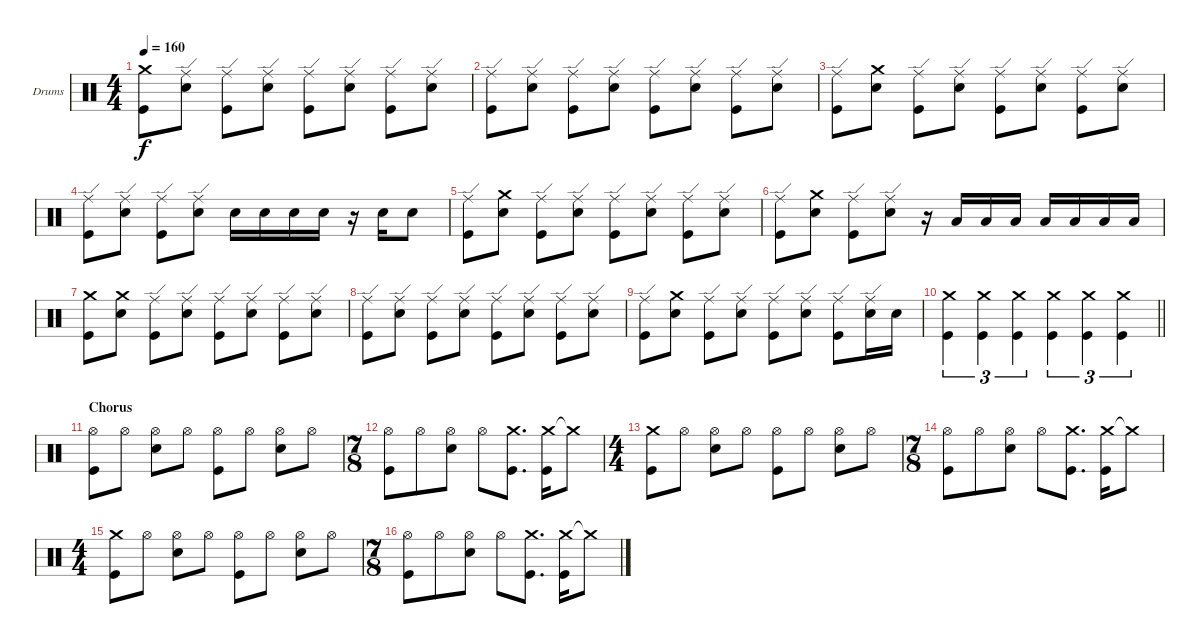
\bracketExtendMode groupsimilarinstruments
\firstSystemTrackNameOrientation horizontal
\otherSystemsTrackNameOrientation horizontal
\track ("Drumkit" "Drums") {instrument percussion}
\staff {score}
\articulation defaults
\ts (4 4)
\tempo 160
\clef neutral
\ks c
("Crash medium (hit)" "Kick (hit)").8{dy f} ("Ride (edge)" "Snare (hit) 2").8 ("Ride (edge)" "Kick (hit)").8 ("Ride (edge)" "Snare (hit) 2").8 ("Ride (edge)" "Kick (hit)").8 ("Ride (edge)" "Snare (hit) 2").8 ("Ride (edge)" "Kick (hit)").8 ("Ride (edge)" "Snare (hit) 2").8 |
("Ride (edge)" "Kick (hit)").8 ("Ride (edge)" "Snare (hit) 2").8 ("Ride (edge)" "Kick (hit)").8 ("Ride (edge)" "Snare (hit) 2").8 ("Ride (edge)" "Kick (hit)").8 ("Ride (edge)" "Snare (hit) 2").8 ("Ride (edge)" "Kick (hit)").8 ("Ride (edge)" "Snare (hit) 2").8 |
("Ride (edge)" "Kick (hit)").8 ("Crash medium (hit)" "Snare (hit) 2").8 ("Ride (edge)" "Kick (hit)").8 ("Ride (edge)" "Snare (hit) 2").8 ("Ride (edge)" "Kick (hit)").8 ("Ride (edge)" "Snare (hit) 2").8 ("Ride (edge)" "Kick (hit)").8 ("Ride (edge)" "Snare (hit) 2").8 |
("Ride (edge)" "Kick (hit)").8 ("Ride (edge)" "Snare (hit) 2").8 ("Ride (edge)" "Kick (hit)").8 ("Ride (edge)" "Snare (hit) 2").8 "Snare (hit) 2".16 "Snare (hit) 2".16 "Snare (hit) 2".16 "Snare (hit) 2".16 r.16 "Snare (hit) 2".16 "Snare (hit) 2".8 |
("Ride (edge)" "Kick (hit)").8 ("Crash medium (hit)" "Snare (hit) 2").8 ("Ride (edge)" "Kick (hit)").8 ("Ride (edge)" "Snare (hit) 2").8 ("Ride (edge)" "Kick (hit)").8 ("Ride (edge)" "Snare (hit) 2").8 ("Ride (edge)" "Kick (hit)").8 ("Ride (edge)" "Snare (hit) 2").8 |
("Ride (edge)" "Kick (hit)").8 ("Crash medium (hit)" "Snare (hit) 2").8 ("Ride (edge)" "Kick (hit)").8 ("Ride (edge)" "Snare (hit) 2").8 r.16 "Low Tom (hit)".16 "Low Tom (hit)".16 "Low Tom (hit)".16 "Low Tom (hit)".16 "Low Tom (hit)".16 "Low Tom (hit)".16 "Low Tom (hit)".16 |
("Crash medium (hit)" "Kick (hit)").8 ("Crash medium (hit)" "Snare (hit) 2").8 ("Ride (edge)" "Kick (hit)").8 ("Ride (edge)" "Snare (hit) 2").8 ("Ride (edge)" "Kick (hit)").8 ("Ride (edge)" "Snare (hit) 2").8 ("Ride (edge)" "Kick (hit)").8 ("Ride (edge)" "Snare (hit) 2").8 |
("Ride (edge)" "Kick (hit)").8 ("Ride (edge)" "Snare (hit) 2").8 ("Ride (edge)" "Kick (hit)").8 ("Ride (edge)" "Snare (hit) 2").8 ("Ride (edge)" "Kick (hit)").8 ("Ride (edge)" "Snare (hit) 2").8 ("Ride (edge)" "Kick (hit)").8 ("Ride (edge)" "Snare (hit) 2").8 |
("Ride (edge)" "Kick (hit)").8 ("Crash medium (hit)" "Snare (hit) 2").8 ("Ride (edge)" "Kick (hit)").8 ("Ride (edge)" "Snare (hit) 2").8 ("Ride (edge)" "Kick (hit)").8 ("Ride (edge)" "Snare (hit) 2").8 ("Ride (edge)" "Kick (hit)").8 ("Ride (edge)" "Snare (hit) 2").16 "Snare (hit) 2".16 |
\barLineRight lightlight
("Crash medium (hit)" "Kick (hit)").4{tu (3 2)} ("Crash medium (hit)" "Kick (hit)").4{tu (3 2)} ("Crash medium (hit)" "Kick (hit)").4{tu (3 2)} ("Crash medium (hit)" "Kick (hit)").4{tu (3 2)} ("Crash medium (hit)" "Kick (hit)").4{tu (3 2)} ("Crash medium (hit)" "Kick (hit)").4{tu (3 2)} |
\section ("" "Chorus")
("Hi-Hat (open)" "Kick (hit)").8 "Hi-Hat (open)".8 ("Hi-Hat (open)" "Snare (hit) 2").8 "Hi-Hat (open)".8 ("Hi-Hat (open)" "Kick (hit)").8 "Hi-Hat (open)".8 ("Hi-Hat (open)" "Snare (hit) 2").8 "Hi-Hat (open)".8 |
\ts (7 8)
\beaming (8 3 2 2)
("Hi-Hat (open)" "Kick (hit)").8 "Hi-Hat (open)".8 ("Hi-Hat (open)" "Snare (hit) 2").8 "Hi-Hat (open)".8 ("Crash medium (hit)" "Kick (hit)").8{d} ("Crash medium (hit)" "Kick (hit)").16 "Crash medium (hit)"{t}.8 |
\ts (4 4)
\beaming (8 2 2 2 2)
("Crash medium (hit)" "Kick (hit)").8 "Hi-Hat (open)".8 ("Hi-Hat (open)" "Snare (hit) 2").8 "Hi-Hat (open)".8 ("Hi-Hat (open)" "Kick (hit)").8 "Hi-Hat (open)".8 ("Hi-Hat (open)" "Snare (hit) 2").8 "Hi-Hat (open)".8 |
\ts (7 8)
\beaming (8 3 2 2)
("Hi-Hat (open)" "Kick (hit)").8 "Hi-Hat (open)".8 ("Hi-Hat (open)" "Snare (hit) 2").8 "Hi-Hat (open)".8 ("Crash medium (hit)" "Kick (hit)").8{d} ("Crash medium (hit)" "Kick (hit)").16 "Crash medium (hit)"{t}.8 |
\ts (4 4)
\beaming (8 2 2 2 2)
("Crash medium (hit)" "Kick (hit)").8 "Hi-Hat (open)".8 ("Hi-Hat (open)" "Snare (hit) 2").8 "Hi-Hat (open)".8 ("Hi-Hat (open)" "Kick (hit)").8 "Hi-Hat (open)".8 ("Hi-Hat (open)" "Snare (hit) 2").8 "Hi-Hat (open)".8 |
\ts (7 8)
\beaming (8 3 2 2)
("Hi-Hat (open)" "Kick (hit)").8 "Hi-Hat (open)".8 ("Hi-Hat (open)" "Snare (hit) 2").8 "Hi-Hat (open)".8 ("Crash medium (hit)" "Kick (hit)").8{d} ("Crash medium (hit)" "Kick (hit)").16 "Crash medium (hit)"{t}.8
